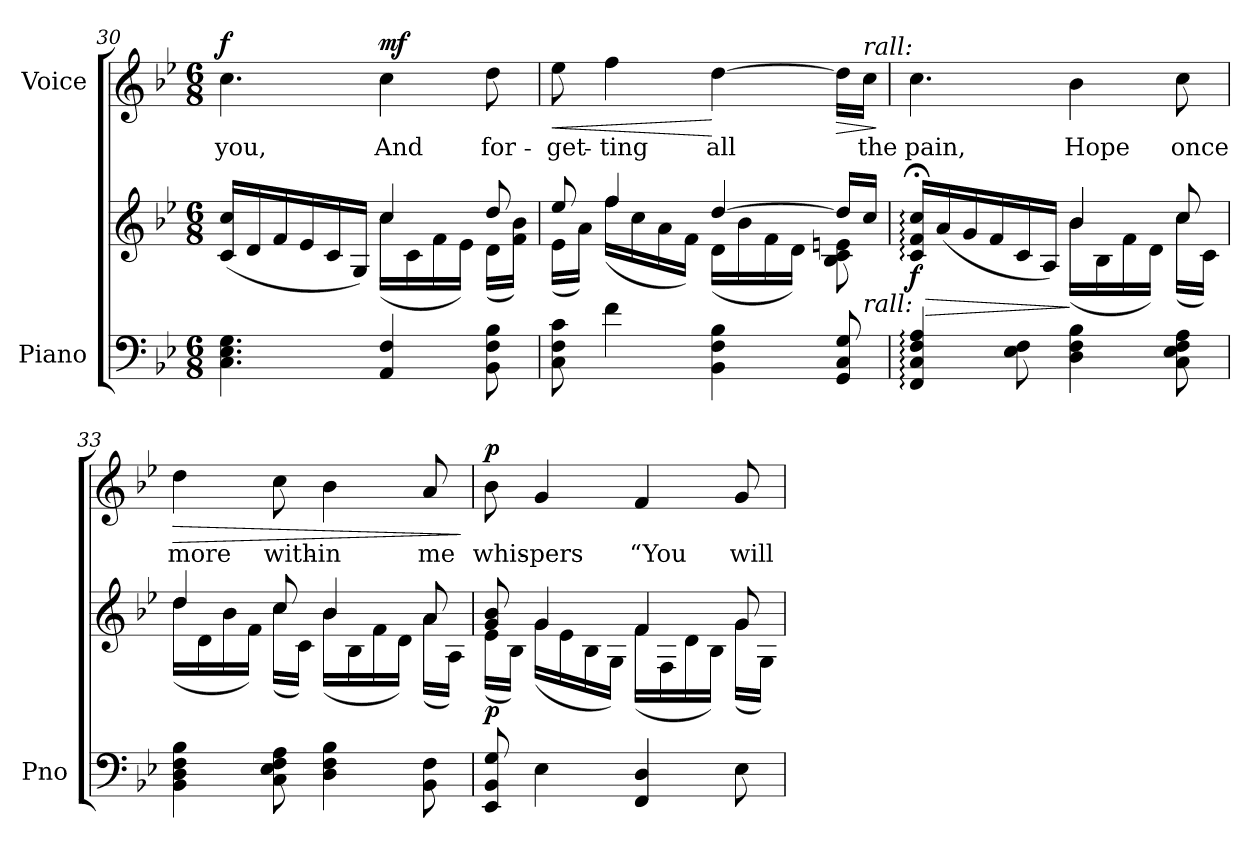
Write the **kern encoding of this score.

**kern	**kern	**dynam	**kern	**text	**dynam
*part2	*part2	*part2	*part1	*part1	*part1
*staff3	*staff2	*staff2/3	*staff1	*staff1	*staff1
*I"Piano	*	*	*I"Voice	*	*
*I'Pno	*	*	*	*	*
*clefF4	*clefG2	*	*clefG2	*	*
*k[b-e-]	*k[b-e-]	*	*k[b-e-]	*	*
*M6/8	*M6/8	*	*M6/8	*	*
=30	=30	=30	=30	=30	=30
*	*^	*	*	*	*
!	!	!LO:N:n=2:head=solid	!	!	!LO:LY:b	!LO:DY:a
4.C\ 4.E-\ 4.G\	4.ryy	(<16c/ 16cc/LL	.	4.cc\	you,	f
.	.	16d/	.	.	.	.
.	.	16f/	.	.	.	.
.	.	16e-/	.	.	.	.
.	.	16c/	.	.	.	.
.	.	16G/JJ)	.	.	.	.
!	!	!	!	!	!LO:LY:b	!LO:DY:a
4AA/ 4F/	4cc/	(<16cc\LL	.	4cc\	And	mf
.	.	16c\	.	.	.	.
.	.	16f\	.	.	.	.
.	.	16e-\JJ)	.	.	.	.
!	!	!	!	!	!LO:LY:b	!
8BB-\ 8F\ 8B-\	8dd/	(<16d\LL	.	8dd\	for-	.
.	.	16f\ 16b-\JJ)	.	.	.	.
=31	=31	=31	=31	=31	=31	=31
!	!	!	!	!	!LO:LY:b	!LO:HP:b
8C\ 8F\ 8c\	8ee-/	(<16e-\LL	.	8ee-\	-get-	<
.	.	16a\JJ)	.	.	.	.
!	!	!	!	!	!LO:LY:b	!
4f\	4ff/	(<16ff\LL	.	4ff\	-ting	.
.	.	16cc\	.	.	.	.
.	.	16a\	.	.	.	.
.	.	16f\JJ)	.	.	.	.
*	*	*	*	*MM90	*	*
!	!	!	!	!	!LO:LY:b	!
4BB-\ 4F\ 4B-\	[4dd/	(<16d\LL	.	[4dd\	all	[
.	.	16b-\	.	.	.	.
.	.	16f\	.	.	.	.
.	.	16d\JJ)	.	.	.	.
!	!	!	!	!	!	!LO:HP:b
8GG/ 8C/ 8G/	16dd/LL]	8B-\ 8c\ 8en\	.	16dd\LL]	.	>
!	!	!	!	!LO:TX:a:i:t=rall&colon;	!	!
!	!LO:TX:b:i:t=rall&colon;	!	!	!	!	!
!	!	!	!	!	!LO:LY:b	!
.	16cc/JJ	.	.	16cc\JJ	the	.
*	*v	*v	*	*	*	*
.	.	.	.	.	]
!!LO:LB:g=z
=32	=32	=32	=32	=32	=32
*	*	*	*MM86	*	*
!	!	!	!LO:TX:a:i:t=rall&colon;	!	!
!	!LO:TX:b:i:t=rall.	!	!	!	!
!	!LO:N:n=3:head=solid	!LO:HP:b	!	!LO:LY:b	!
*	*^	*	*	*	*
!	!	!	!LO:DY:n=1:b	!	!	!
*	*	*	*	*^	*	*
*	*	*	*	*	*^	*	*
4FF/: 4C/: 4F/: 4A/:	16c/;<: 16f/;<: 16cc/;<:LL	4.ryy	> f	4.cc\	8ryy	4ryy	pain,	.
.	(<16a/	.	.	.	.	.	.	.
*	*	*	*	*MM80	*	*	*	*
.	16g/	.	.	.	2ryy	.	.	.
.	16f/	.	.	.	.	.	.	.
*	*	*	*	*MM70	*	*	*	*
8E-\ 8F\	16c/	.	.	.	.	2ryy	.	.
.	16A/JJ)	.	.	.	.	.	.	.
*	*	*	*	*MM93	*	*	*	*
!	!	!	!LO:DY:n=2:b	!	!	!	!LO:LY:b	!
!	!	!	!LO:DY:n=3:b	!	!	!	!	!LO:DY:a
!	!	!	!	!	!	!	!	!LO:DY:n=1:a
4D\ 4F\ 4B-\	4b-/	(<16b-\LL	] p other-dynamics	4b-\	.	.	Hope	p other-dynamics
.	.	16B-\	.	.	.	.	.	.
.	.	16f\	.	.	.	.	.	.
.	.	16d\JJ)	.	.	.	.	.	.
!	!	!	!	!	!	!	!LO:LY:b	!
8C\ 8E-\ 8F\ 8A\	8cc/	(<16cc\LL	.	8cc\	8ryy	.	once	.
.	.	16c\JJ)	.	.	.	.	.	.
=33	=33	=33	=33	=33	=33	=33	=33	=33
!	!	!	!	!	!	!	!LO:LY:b	!LO:HP:b
*	*	*	*	*v	*v	*v	*	*
4BB-\ 4D\ 4F\ 4B-\	4dd/	(<16dd\LL	.	4dd\	more	>
.	.	16d\	.	.	.	.
.	.	16b-\	.	.	.	.
.	.	16f\JJ)	.	.	.	.
!	!	!	!	!	!LO:LY:b	!
8C\ 8E-\ 8F\ 8A\	8cc/	(<16cc\LL	.	8cc\	with-	.
.	.	16c\JJ)	.	.	.	.
!	!	!	!	!	!LO:LY:b	!
4D\ 4F\ 4B-\	4b-/	(<16b-\LL	.	4b-\	-in	.
.	.	16B-\	.	.	.	.
.	.	16f\	.	.	.	.
.	.	16d\JJ)	.	.	.	.
!	!	!	!	!	!LO:LY:b	!
8BB-\ 8F\	8a/	(<16a\LL	.	8a/	me	.
.	.	16A\JJ)	.	.	.	.
*	*v	*v	*	*	*	*
.	.	.	.	.	]
=34	=34	=34	=34	=34	=34
*	*^	*	*	*	*
!	!	!	!LO:DY:b	!	!LO:LY:b	!LO:DY:a
8EE-/ 8BB-/ 8G/	8g/ 8b-/	(<16e-\LL	p	8b-\	whis-	p
.	.	16B-\JJ)	.	.	.	.
!	!	!	!	!	!LO:LY:b	!
4E-\	4g/	(<16g\LL	.	4g/	-pers	.
.	.	16e-\	.	.	.	.
.	.	16B-\	.	.	.	.
.	.	16G\JJ)	.	.	.	.
!	!	!	!	!	!LO:LY:b	!
4FF/ 4D/	4f/	(<16f\LL	.	4f/	“You	.
.	.	16F\	.	.	.	.
.	.	16d\	.	.	.	.
.	.	16B-\JJ)	.	.	.	.
!	!	!	!	!	!LO:LY:b	!
8E-\	8g/	(<16g\LL	.	8g/	will	.
.	.	16G\JJ)	.	.	.	.
*	*v	*v	*	*	*	*
=	=	=	=	=	=
*-	*-	*-	*-	*-	*-
